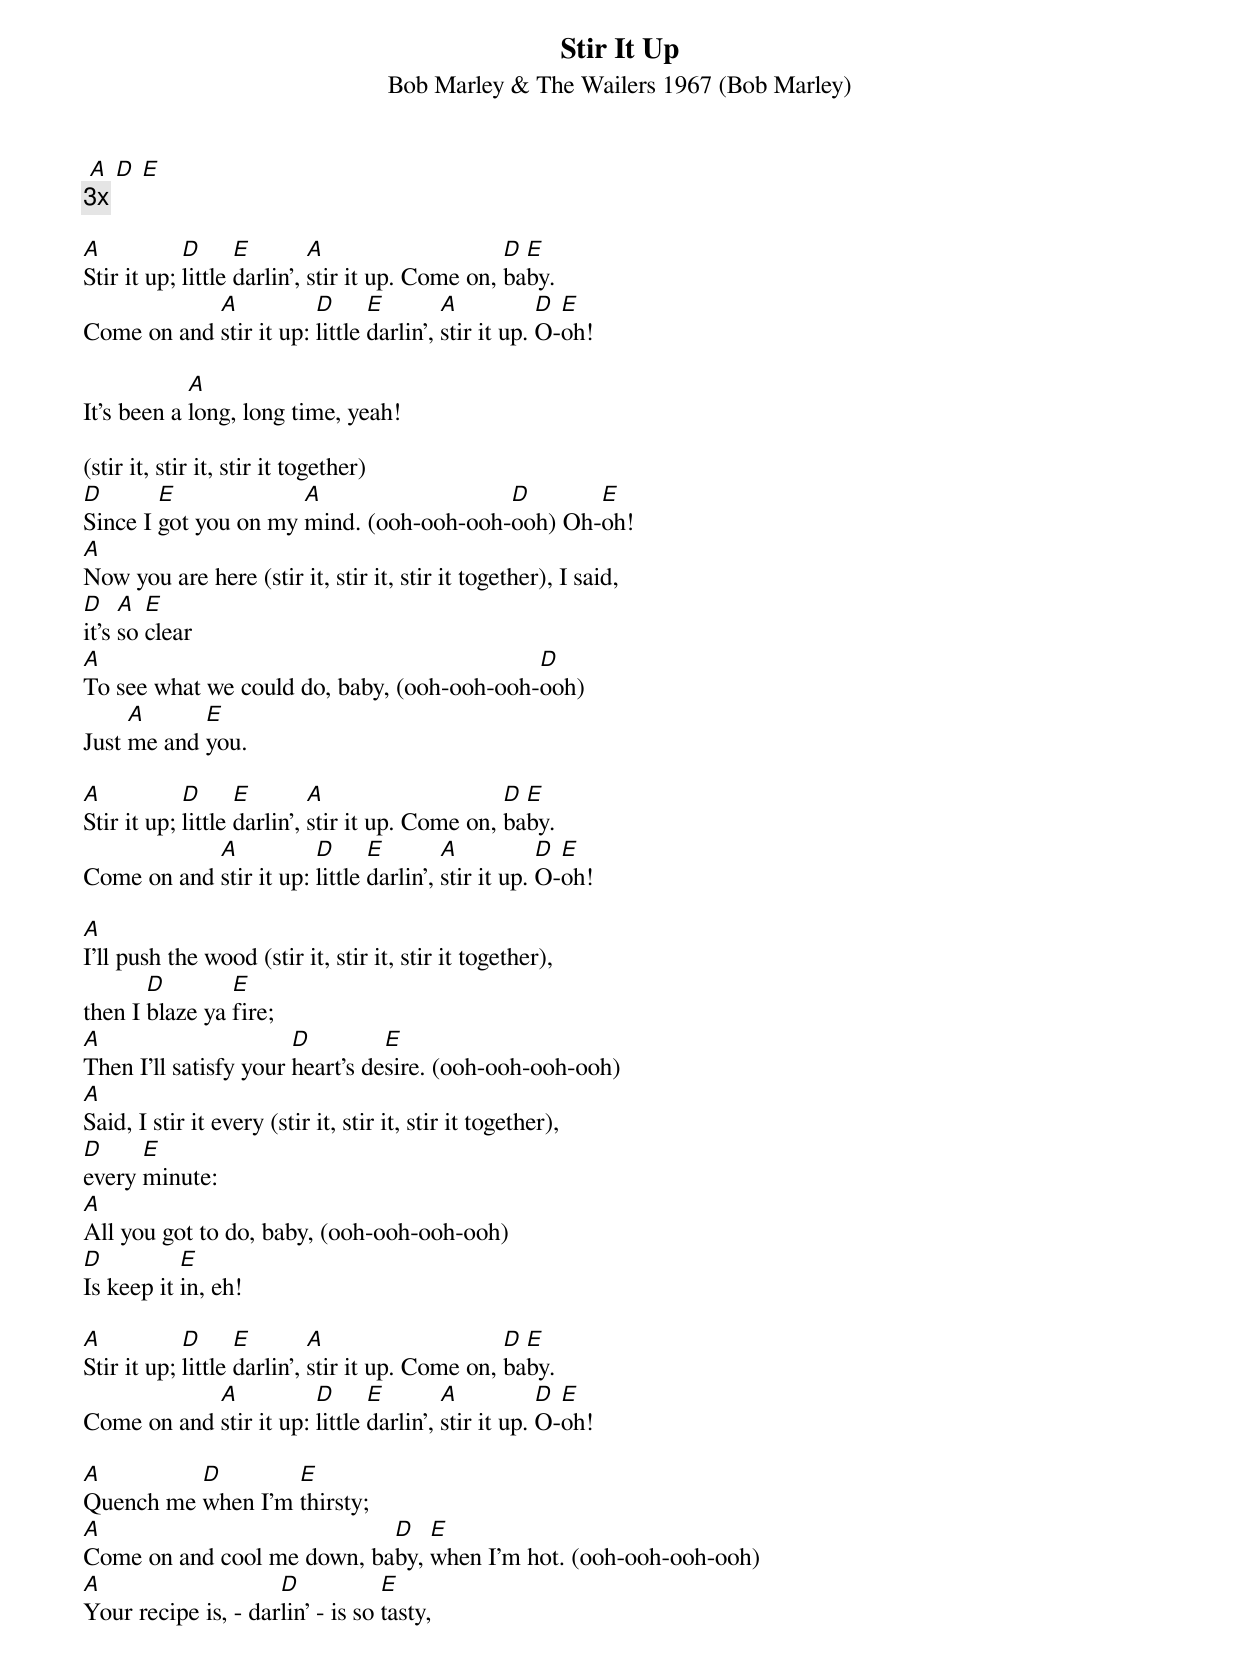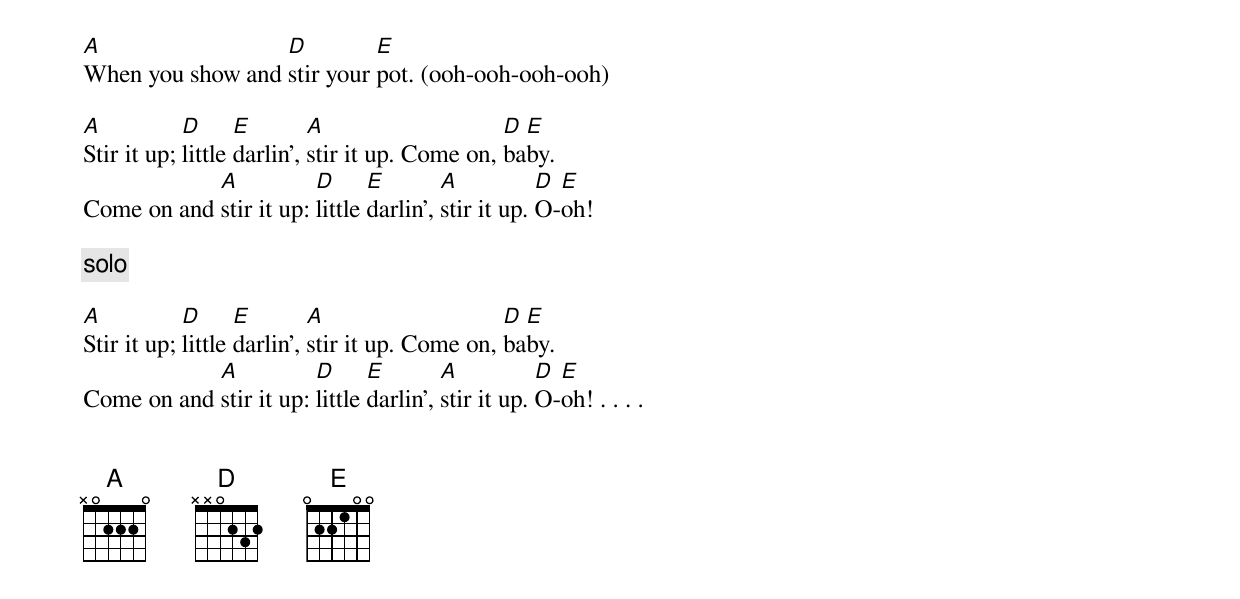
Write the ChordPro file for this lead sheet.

{title: Stir It Up}
{subtitle: Bob Marley & The Wailers 1967 (Bob Marley)}


 [A] [D] [E]
{c:3x}

[A]Stir it up; [D]little [E]darlin', [A]stir it up. Come on, [D]ba[E]by.
Come on and [A]stir it up: [D]little [E]darlin', [A]stir it up. [D]O-[E]oh!

It's been a [A]long, long time, yeah!

(stir it, stir it, stir it together)
[D]Since I [E]got you on my [A]mind. (ooh-ooh-ooh-[D]ooh) Oh-[E]oh!
[A]Now you are here (stir it, stir it, stir it together), I said,
[D]it's [A]so [E]clear
[A]To see what we could do, baby, (ooh-ooh-ooh-[D]ooh)
Just [A]me and [E]you.

[A]Stir it up; [D]little [E]darlin', [A]stir it up. Come on, [D]ba[E]by.
Come on and [A]stir it up: [D]little [E]darlin', [A]stir it up. [D]O-[E]oh!

[A]I'll push the wood (stir it, stir it, stir it together),
then I [D]blaze ya [E]fire;
[A]Then I'll satisfy your [D]heart's de[E]sire. (ooh-ooh-ooh-ooh)
[A]Said, I stir it every (stir it, stir it, stir it together),
[D]every [E]minute:
[A]All you got to do, baby, (ooh-ooh-ooh-ooh)
[D]Is keep it [E]in, eh!

[A]Stir it up; [D]little [E]darlin', [A]stir it up. Come on, [D]ba[E]by.
Come on and [A]stir it up: [D]little [E]darlin', [A]stir it up. [D]O-[E]oh!

[A]Quench me [D]when I'm [E]thirsty;
[A]Come on and cool me down, ba[D]by, [E]when I'm hot. (ooh-ooh-ooh-ooh)
[A]Your recipe is, - dar[D]lin' - is so [E]tasty,
[A]When you show and [D]stir your [E]pot. (ooh-ooh-ooh-ooh)

[A]Stir it up; [D]little [E]darlin', [A]stir it up. Come on, [D]ba[E]by.
Come on and [A]stir it up: [D]little [E]darlin', [A]stir it up. [D]O-[E]oh!

{c:solo}

[A]Stir it up; [D]little [E]darlin', [A]stir it up. Come on, [D]ba[E]by.
Come on and [A]stir it up: [D]little [E]darlin', [A]stir it up. [D]O-[E]oh! . . . .


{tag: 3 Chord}
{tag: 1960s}
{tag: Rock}
